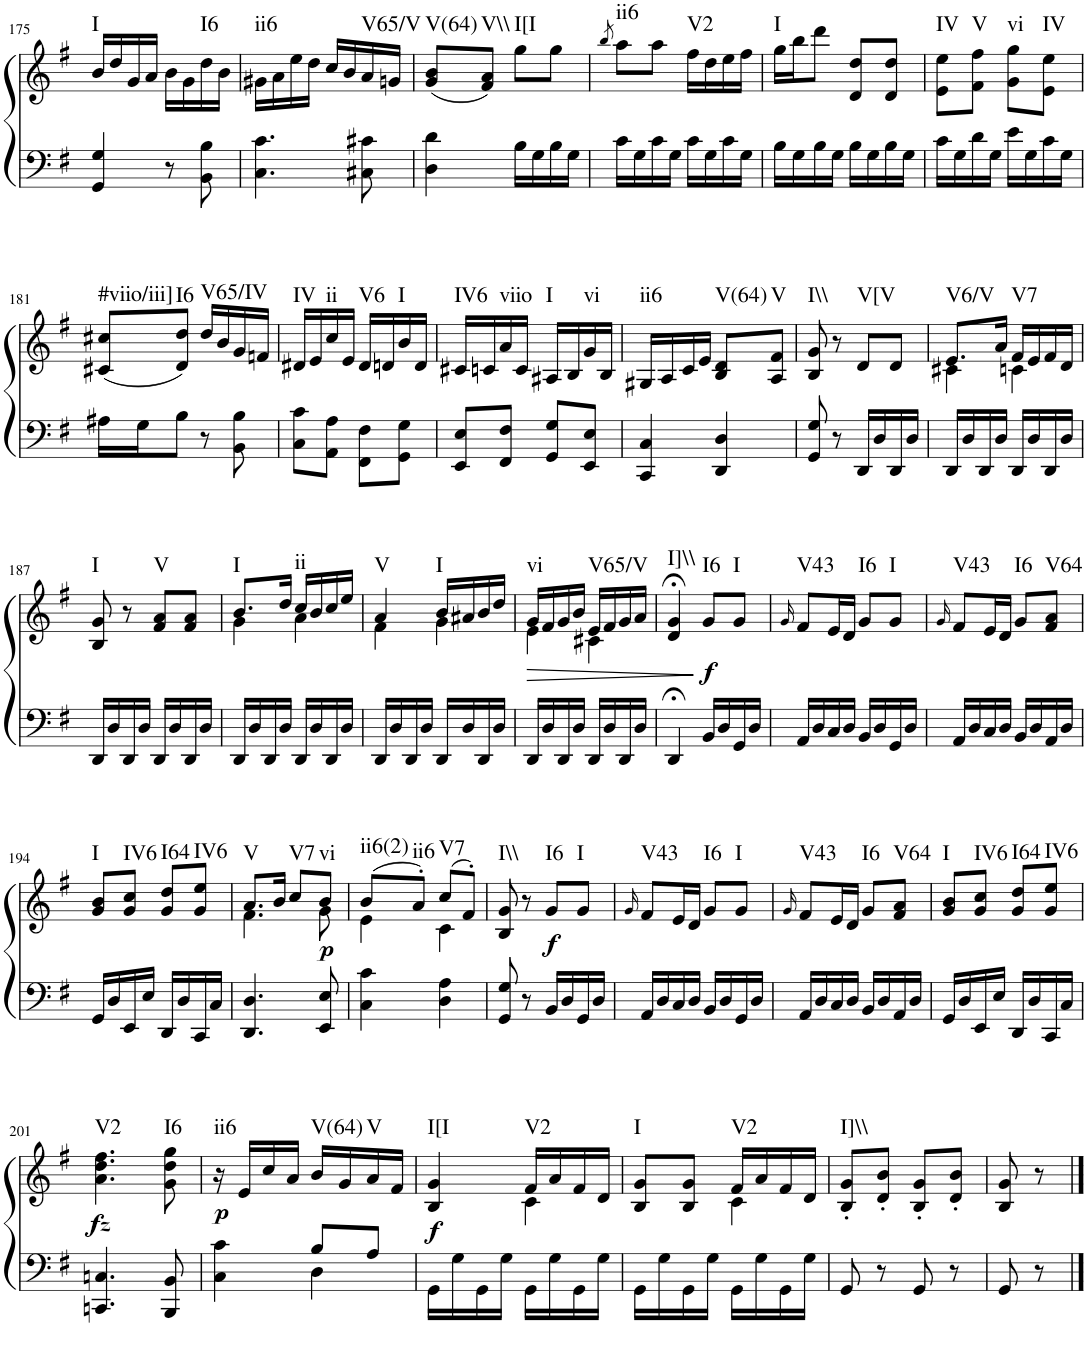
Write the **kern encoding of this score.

**kern	**kern	**dynam	**harte
*part1	*part1	*part1	*part1
*staff2	*staff1	*staff1/2	*
*I"Piano	*	*	*
*I'Pno.	*	*	*
!!LO:PB:g=z
*clefF4	*clefG2	*	*
*k[f#]	*k[f#]	*	*
*G:	*G:	*	*
*M2/4	*M2/4	*	*
=175	=175	=175	=175
!	!	!	!LO:H:kt=I
4GG/ 4G/	16b/LL	.	N
.	16dd/	.	.
.	16g/	.	.
.	16a/JJ	.	.
8r	16b\LL	.	.
.	16g\	.	.
!	!	!	!LO:H:kt=I6
8BB\ 8B\	16dd\	.	N
.	16b\JJ	.	.
=176	=176	=176	=176
!	!	!	!LO:H:kt=ii6
4.C\ 4.c\	16g#X\LL	.	N
.	16a\	.	.
.	16ee\	.	.
.	16dd\JJ	.	.
.	16cc/LL	.	.
.	16b/	.	.
!	!	!	!LO:H:kt=V65/V
8C#X\ 8c#X\	16a/	.	N
.	16gn/JJ	.	.
=177	=177	=177	=177
!	!	!	!LO:H:kt=V(64)
4D\ 4d\	(8g/ 8b/L	.	N
!	!	!	!LO:H:kt=V\\
.	8f#/ 8a/J)	.	N
!	!	!	!LO:H:kt=I[I
16B\LL	8gg\L	.	N
16G\	.	.	.
16B\	8gg\J	.	.
16G\JJ	.	.	.
=178	=178	=178	=178
.	8qbb/	.	.
!	!	!	!LO:H:kt=ii6
16c\LL	8aa\L	.	N
16G\	.	.	.
16c\	8aa\J	.	.
16G\JJ	.	.	.
!	!	!	!LO:H:kt=V2
16c\LL	16ff#\LL	.	N
16G\	16dd\	.	.
16c\	16ee\	.	.
16G\JJ	16ff#\JJ	.	.
=179	=179	=179	=179
!	!	!	!LO:H:kt=I
16B\LL	16gg\LL	.	N
16G\	16bb\J	.	.
16B\	8ddd\J	.	.
16G\JJ	.	.	.
16B\LL	8d/ 8dd/L	.	.
16G\	.	.	.
16B\	8d/ 8dd/J	.	.
16G\JJ	.	.	.
=180	=180	=180	=180
!	!	!	!LO:H:kt=IV
16c\LL	8e\ 8ee\L	.	N
16G\	.	.	.
!	!	!	!LO:H:kt=V
16d\	8f#\ 8ff#\J	.	N
16G\JJ	.	.	.
!	!	!	!LO:H:kt=vi
16e\LL	8g\ 8gg\L	.	N
16G\	.	.	.
!	!	!	!LO:H:kt=IV
16c\	8e\ 8ee\J	.	N
16G\JJ	.	.	.
!!LO:LB:g=z
=181	=181	=181	=181
!	!	!	!LO:H:kt=#viio/iii]
16A#X\LL	(8c#X/ 8cc#X/L	.	N
16G\J	.	.	.
!	!	!	!LO:H:kt=I6
8B\J	8d/ 8dd/J)	.	N
!	!	!	!LO:H:kt=V65/IV
8r	16dd/LL	.	N
.	16b/	.	.
8BB\ 8B\	16g/	.	.
.	16fn/JJ	.	.
=182	=182	=182	=182
!	!	!	!LO:H:kt=IV
8C\ 8c\L	16d#X/LL	.	N
.	16e/	.	.
!	!	!	!LO:H:kt=ii
8AA\ 8A\J	16cc/	.	N
.	16e/JJ	.	.
!	!	!	!LO:H:kt=V6
8FF#\ 8F#\L	16d#/LL	.	N
.	16dn/	.	.
!	!	!	!LO:H:kt=I
8GG\ 8G\J	16b/	.	N
.	16d/JJ	.	.
=183	=183	=183	=183
!	!	!	!LO:H:kt=IV6
8EE/ 8E/L	16c#X/LL	.	N
.	16cn/	.	.
!	!	!	!LO:H:kt=viio
8FF#/ 8F#/J	16a/	.	N
.	16c/JJ	.	.
!	!	!	!LO:H:kt=I
8GG/ 8G/L	16A#X/LL	.	N
.	16B/	.	.
!	!	!	!LO:H:kt=vi
8EE/ 8E/J	16g/	.	N
.	16B/JJ	.	.
=184	=184	=184	=184
!	!	!	!LO:H:kt=ii6
4CC/ 4C/	16G#X/LL	.	N
.	16A/	.	.
.	16c/	.	.
.	16e/JJ	.	.
!	!	!	!LO:H:kt=V(64)
4DD/ 4D/	8B/ 8d/L	.	N
!	!	!	!LO:H:kt=V
.	8A/ 8f#/J	.	N
=185	=185	=185	=185
!	!	!	!LO:H:kt=I\\
8GG/ 8G/	8B/ 8g/	.	N
8r	8r	.	.
!	!	!	!LO:H:kt=V[V
16DD/LL	8d/L	.	N
16D/	.	.	.
16DD/	8d/J	.	.
16D/JJ	.	.	.
=186	=186	=186	=186
*	*^	*	*
!	!	!	!	!LO:H:kt=V6/V
16DD/LL	8.e/L	4c#X\	.	N
16D/	.	.	.	.
16DD/	.	.	.	.
16D/JJ	16a/Jk	.	.	.
!	!	!	!	!LO:H:kt=V7
16DD/LL	16f#/LL	4cn\	.	N
16D/	16e/	.	.	.
16DD/	16f#/	.	.	.
16D/JJ	16d/JJ	.	.	.
*	*v	*v	*	*
!!LO:LB:g=z
=187	=187	=187	=187
!	!	!	!LO:H:kt=I
16DD/LL	8B/ 8g/	.	N
16D/	.	.	.
16DD/	8r	.	.
16D/JJ	.	.	.
!	!	!	!LO:H:kt=V
16DD/LL	8f#/ 8a/L	.	N
16D/	.	.	.
16DD/	8f#/ 8a/J	.	.
16D/JJ	.	.	.
=188	=188	=188	=188
*	*^	*	*
!	!	!	!	!LO:H:kt=I
16DD/LL	8.b/L	4g\	.	N
16D/	.	.	.	.
16DD/	.	.	.	.
16D/JJ	16dd/Jk	.	.	.
!	!	!	!	!LO:H:kt=ii
16DD/LL	16cc/LL	4a\	.	N
16D/	16b/	.	.	.
16DD/	16cc/	.	.	.
16D/JJ	16ee/JJ	.	.	.
=189	=189	=189	=189	=189
!	!	!	!	!LO:H:kt=V
16DD/LL	4a/	4f#\	.	N
16D/	.	.	.	.
16DD/	.	.	.	.
16D/JJ	.	.	.	.
!	!	!	!	!LO:H:kt=I
16DD/LL	16b/LL	4g\	.	N
16D/	16a#X/	.	.	.
16DD/	16b/	.	.	.
16D/JJ	16dd/JJ	.	.	.
=190	=190	=190	=190	=190
!	!	!	!LO:HP:b	!LO:H:kt=vi
16DD/LL	16g/LL	4e\	>	N
16D/	16f#/	.	.	.
16DD/	16g/	.	.	.
16D/JJ	16b/JJ	.	.	.
!	!	!	!	!LO:H:kt=V65/V
16DD/LL	16e/LL	4c#X\	.	N
16D/	16f#/	.	.	.
16DD/	16g/	.	.	.
16D/JJ	16a/JJ	.	.	.
*	*v	*v	*	*
=191	=191	=191	=191
!	!	!	!LO:H:kt=I]\\
4DD;</	4d/;< 4g/;<	.	N
!	!	!LO:DY:n=1:b	!LO:H:kt=I6
16BB/LL	8g/L	] f	N
16D/	.	.	.
!	!	!	!LO:H:kt=I
16GG/	8g/J	.	N
16D/JJ	.	.	.
=192	=192	=192	=192
.	16qg/	.	.
!	!	!	!LO:H:kt=V43
16AA/LL	8f#/L	.	N
16D/	.	.	.
16C/	16e/L	.	.
16D/JJ	16d/JJ	.	.
!	!	!	!LO:H:kt=I6
16BB/LL	8g/L	.	N
16D/	.	.	.
!	!	!	!LO:H:kt=I
16GG/	8g/J	.	N
16D/JJ	.	.	.
=193	=193	=193	=193
.	16qg/	.	.
!	!	!	!LO:H:kt=V43
16AA/LL	8f#/L	.	N
16D/	.	.	.
16C/	16e/L	.	.
16D/JJ	16d/JJ	.	.
!	!	!	!LO:H:kt=I6
16BB/LL	8g/L	.	N
16D/	.	.	.
!	!	!	!LO:H:kt=V64
16AA/	8f#/ 8a/J	.	N
16D/JJ	.	.	.
!!LO:LB:g=z
=194	=194	=194	=194
!	!	!	!LO:H:kt=I
16GG/LL	8g/ 8b/L	.	N
16D/	.	.	.
!	!	!	!LO:H:kt=IV6
16EE/	8g/ 8cc/J	.	N
16E/JJ	.	.	.
!	!	!	!LO:H:kt=I64
16DD/LL	8g/ 8dd/L	.	N
16D/	.	.	.
!	!	!	!LO:H:kt=IV6
16CC/	8g/ 8ee/J	.	N
16C/JJ	.	.	.
=195	=195	=195	=195
*	*^	*	*
!	!	!	!	!LO:H:kt=V
4.DD/ 4.D/	8.a/L	4.f#\	.	N
.	16b/Jk	.	.	.
!	!	!	!	!LO:H:kt=V7
.	8cc/L	.	.	N
!	!	!	!LO:DY:b	!LO:H:kt=vi
8EE/ 8E/	8b/J	8g\	p	N
=196	=196	=196	=196	=196
!	!	!	!	!LO:H:kt=ii6(2)
4C\ 4c\	(8b/L	4e\	.	N
!	!	!	!	!LO:H:kt=ii6
.	8a'/J)	.	.	N
!	!	!	!	!LO:H:kt=V7
4D\ 4A\	(8cc/L	4c\	.	N
.	8f#'/J)	.	.	.
*	*v	*v	*	*
=197	=197	=197	=197
!	!	!	!LO:H:kt=I\\
8GG/ 8G/	8B/ 8g/	.	N
8r	8r	.	.
!	!	!LO:DY:b	!LO:H:kt=I6
16BB/LL	8g/L	f	N
16D/	.	.	.
!	!	!	!LO:H:kt=I
16GG/	8g/J	.	N
16D/JJ	.	.	.
=198	=198	=198	=198
.	16qg/	.	.
!	!	!	!LO:H:kt=V43
16AA/LL	8f#/L	.	N
16D/	.	.	.
16C/	16e/L	.	.
16D/JJ	16d/JJ	.	.
!	!	!	!LO:H:kt=I6
16BB/LL	8g/L	.	N
16D/	.	.	.
!	!	!	!LO:H:kt=I
16GG/	8g/J	.	N
16D/JJ	.	.	.
=199	=199	=199	=199
.	16qg/	.	.
!	!	!	!LO:H:kt=V43
16AA/LL	8f#/L	.	N
16D/	.	.	.
16C/	16e/L	.	.
16D/JJ	16d/JJ	.	.
!	!	!	!LO:H:kt=I6
16BB/LL	8g/L	.	N
16D/	.	.	.
!	!	!	!LO:H:kt=V64
16AA/	8f#/ 8a/J	.	N
16D/JJ	.	.	.
=200	=200	=200	=200
!	!	!	!LO:H:kt=I
16GG/LL	8g/ 8b/L	.	N
16D/	.	.	.
!	!	!	!LO:H:kt=IV6
16EE/	8g/ 8cc/J	.	N
16E/JJ	.	.	.
!	!	!	!LO:H:kt=I64
16DD/LL	8g/ 8dd/L	.	N
16D/	.	.	.
!	!	!	!LO:H:kt=IV6
16CC/	8g/ 8ee/J	.	N
16C/JJ	.	.	.
!!LO:LB:g=z
=201	=201	=201	=201
!	!	!LO:DY:b	!LO:H:kt=V2
4.CCn/ 4.Cn/	4.a\ 4.dd\ 4.ff#\	fz	N
!	!	!	!LO:H:kt=I6
8BBB/ 8BB/	8g\ 8dd\ 8gg\	.	N
=202	=202	=202	=202
*^	*	*	*
!	!	!	!LO:DY:b	!LO:H:kt=ii6
4C\ 4c\	4ryy	16r	p	N
.	.	16e/LL	.	.
.	.	16cc/	.	.
.	.	16a/JJ	.	.
!	!	!	!	!LO:H:kt=V(64)
8B/L	4D\	16b/LL	.	N
.	.	16g/	.	.
!	!	!	!	!LO:H:kt=V
8A/J	.	16a/	.	N
.	.	16f#/JJ	.	.
*v	*v	*	*	*
=203	=203	=203	=203
*	*^	*	*
!	!	!	!LO:DY:b	!LO:H:kt=I[I
16GG\LL	4B/ 4g/	4ryy	f	N
16G\	.	.	.	.
16GG\	.	.	.	.
16G\JJ	.	.	.	.
!	!	!	!	!LO:H:kt=V2
16GG\LL	16f#/LL	4c\	.	N
16G\	16a/	.	.	.
16GG\	16f#/	.	.	.
16G\JJ	16d/JJ	.	.	.
=204	=204	=204	=204	=204
!	!	!	!	!LO:H:kt=I
16GG\LL	8B/ 8g/L	4ryy	.	N
16G\	.	.	.	.
16GG\	8B/ 8g/J	.	.	.
16G\JJ	.	.	.	.
!	!	!	!	!LO:H:kt=V2
16GG\LL	16f#/LL	4c\	.	N
16G\	16a/	.	.	.
16GG\	16f#/	.	.	.
16G\JJ	16d/JJ	.	.	.
*	*v	*v	*	*
=205	=205	=205	=205
!	!	!	!LO:H:kt=I]\\
8GG/	8B/' 8g/'L	.	N
8r	8d/' 8b/'J	.	.
8GG/	8B/' 8g/'L	.	.
8r	8d/' 8b/'J	.	.
=206	=206	=206	=206
8GG/	8B/ 8g/	.	.
8r	8r	.	.
==	==	==	==
*-	*-	*-	*-
